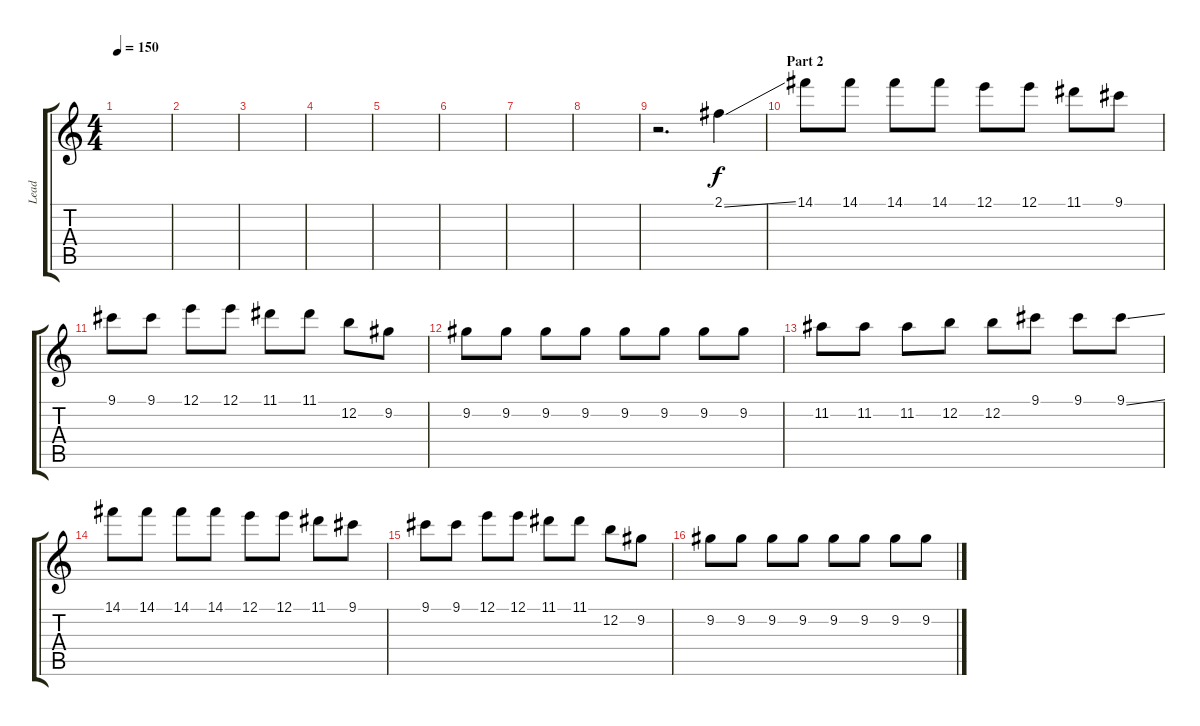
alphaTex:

\track ("Lead" "Lead") {instrument overdrivenguitar}
\staff {score tabs}
\tuning (E4 B3 G3 D3 A2 E2) {hide}
\ts (4 4)
\tempo 150
\clef g2
\ks c
|
|
|
|
|
|
|
|
r.2{d} 2.1{ss}.4 |
\section ("" "Part 2")
14.1.8 14.1.8 14.1.8 14.1.8 12.1.8 12.1.8 11.1.8 9.1.8 |
9.1.8 9.1.8 12.1.8 12.1.8 11.1.8 11.1.8 12.2.8 9.2.8 |
9.2.8 9.2.8 9.2.8 9.2.8 9.2.8 9.2.8 9.2.8 9.2.8 |
11.2.8 11.2.8 11.2.8 12.2.8 12.2.8 9.1.8 9.1.8 9.1{ss}.8 |
14.1.8 14.1.8 14.1.8 14.1.8 12.1.8 12.1.8 11.1.8 9.1.8 |
9.1.8 9.1.8 12.1.8 12.1.8 11.1.8 11.1.8 12.2.8 9.2.8 |
9.2.8 9.2.8 9.2.8 9.2.8 9.2.8 9.2.8 9.2.8 9.2.8
